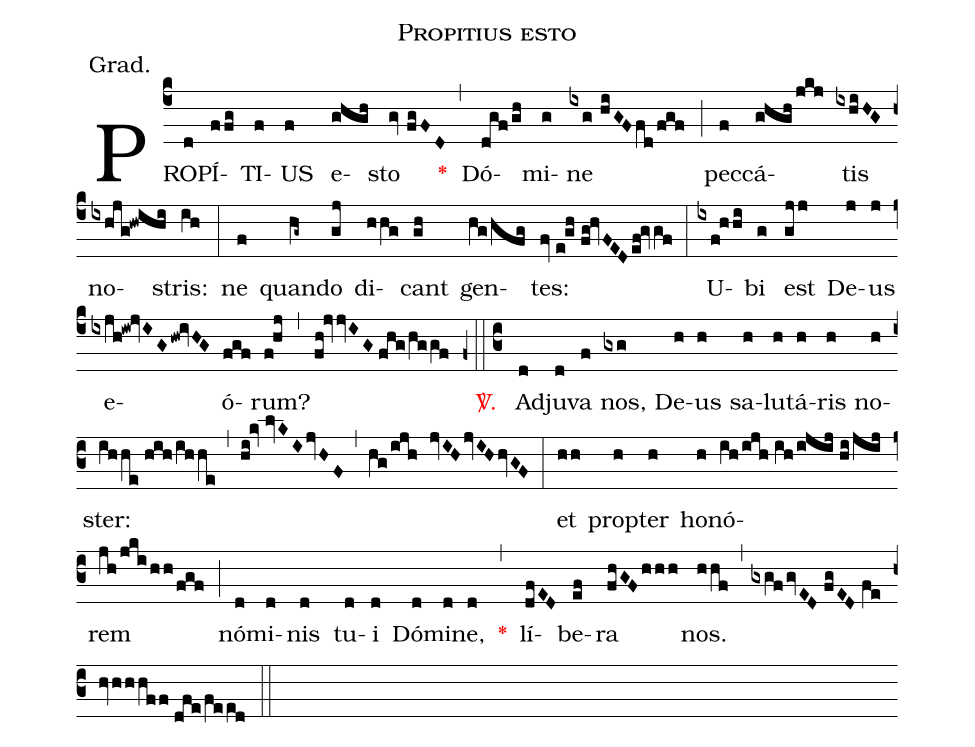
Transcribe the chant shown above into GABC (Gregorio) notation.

name:Propitius esto;
annotation:Grad.;
mode:V.;
office-part:Gradual;
%%
(c4) PRO(d)PÍ(ffg)TI(f)US(f) e(ghgh)sto(gv//fgFD) <v>\red{*}</v>(,) Dó(dgf/gh)mi(g)ne(ixg//hiGFfd/fgf) (;) pec(f)cá(ghgh/jkj)tis(ixhiHG) no(ixhjg!hwihi)stris:(ih) (:) ne(f) quan(hg~)do(gj) di(hhg)cant(gh) gen(hg/hfg)tes:(fv//e!gh//fg!hvFEDef!gvgf) (:) U(ixf!hhi)bi(g) est(gjj) De(j)us(j) e(ixjh!iw!jvIGhw!ivHG)ó(fgf)rum?(f!hj) (,) (fh!jv/jvIG//fhg/hggf) (z0)<v>\red{\Vbar.}</v>(::c3) Ad(d)ju(d)va(f) nos,(gxg) De(h)us(h) sa(h)lu(h)tá(h)ris(h) no(h)ster:(ihhe//hih/ihhe) (,) (hi!kv//lvKIjvHF) (,) (hg/ijh jvIHjvIHhvGF) (:) et(hh) prop(h)ter(h) ho(h)nó(ih/ijh//ih/ijij//hi/jij)rem(jh/jki/hh/fgf) (;) nó(d)mi(d)nis(d) tu(d)i(d) Dó(d)mi(d)ne,(d) <v>\red{*}</v>(,) lí(dfED)be(ef)ra(fhGFhhh) nos.(hhf) (,) (gxgfgvED//fgED//fehvhhhff//dfe/feed) (::)
